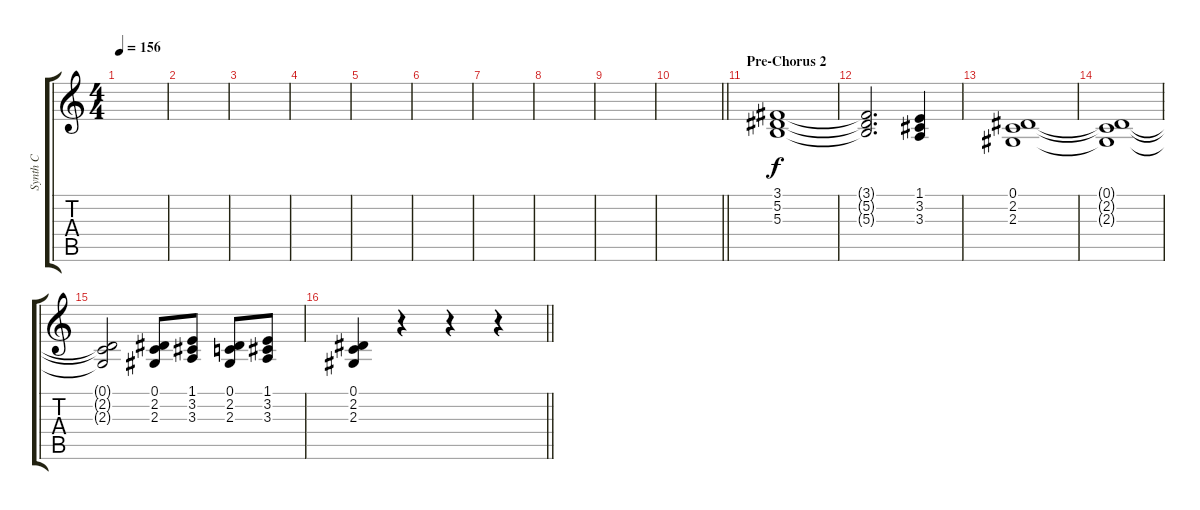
\track ("Synth C" "Synth C") {instrument pad4choir}
\staff {score tabs}
\tuning (Eb4 Bb3 Gb3 Db3 Ab2 Eb2) {hide}
\ts (4 4)
\tempo 156
\clef g2
\ks c
|
|
|
|
|
|
|
|
|
\barLineRight lightlight
|
\section ("" "Pre-Chorus 2")
(3.1 5.2 5.3).1 |
(3.1{t} 5.2{t} 5.3{t}).2{d} (1.1 3.2 3.3).4 |
(0.1 2.2 2.3).1 |
(0.1{t} 2.2{t} 2.3{t}).1 |
(0.1{t} 2.2{t} 2.3{t}).2 (0.1 2.2 2.3).8 (1.1 3.2 3.3).8 (0.1 2.2 2.3).8 (1.1 3.2 3.3).8 |
\barLineRight lightlight
(0.1 2.2 2.3).4 r.4 r.4 r.4
